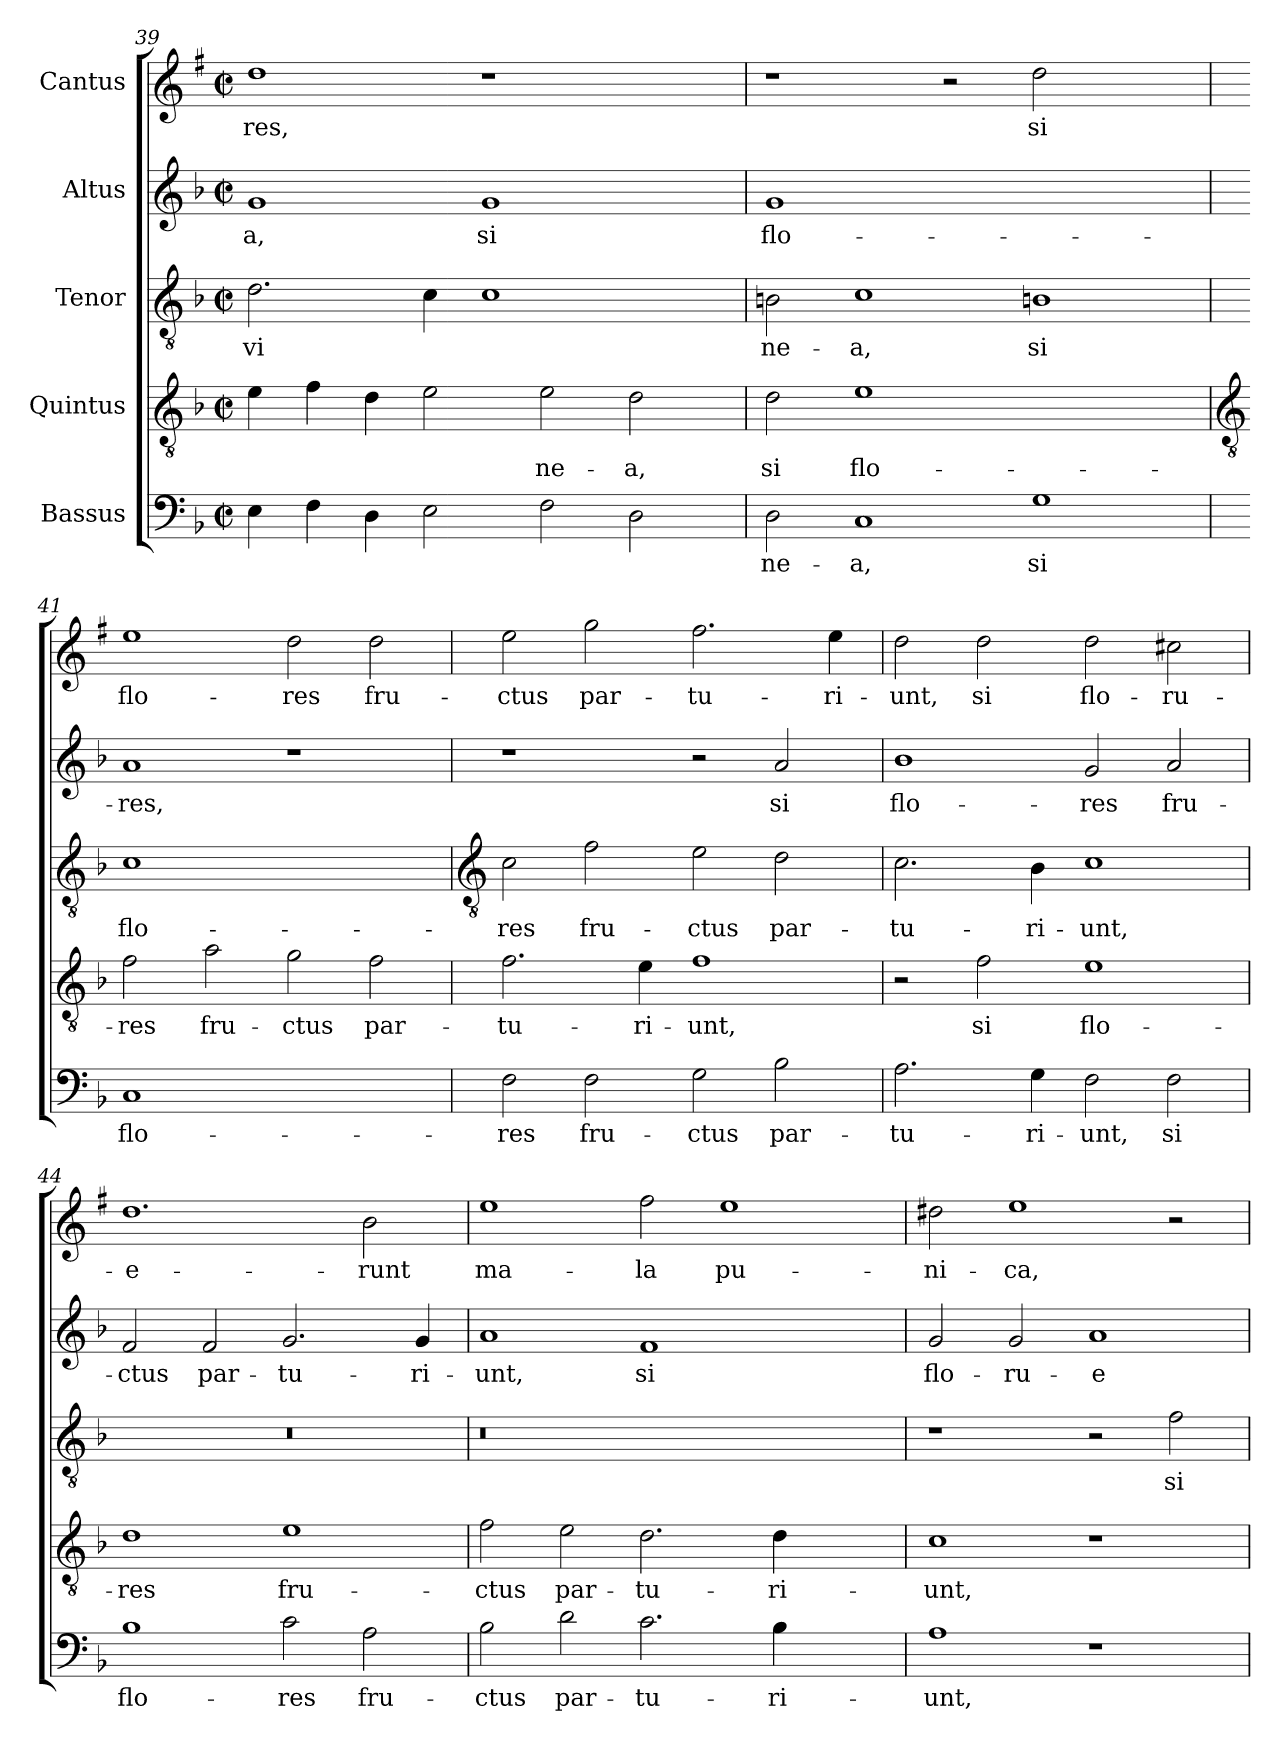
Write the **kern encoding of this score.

**kern	**text	**kern	**text	**kern	**text	**kern	**text	**kern	**text
*part5	*part5	*part4	*part4	*part3	*part3	*part2	*part2	*part1	*part1
*staff5	*staff5	*staff4	*staff4	*staff3	*staff3	*staff2	*staff2	*staff1	*staff1
*I"Bassus	*	*I"Quintus	*	*I"Tenor	*	*I"Altus	*	*I"Cantus	*
!!LO:LB:g=z
*clefF4	*	*clefGv2	*	*clefGv2	*	*clefG2	*	*clefG2	*
*	*	*	*	*	*	*	*	*ITrd1c2	*
*k[b-]	*	*k[b-]	*	*k[b-]	*	*k[b-]	*	*k[b-]	*
*F:	*	*F:	*	*F:	*	*F:	*	*F:	*
*M4/2	*	*M4/2	*	*M4/2	*	*M4/2	*	*M4/2	*
*met(c|)	*	*met(c|)	*	*met(c|)	*	*met(c|)	*	*met(c|)	*
=39	=39	=39	=39	=39	=39	=39	=39	=39	=39
!	!	!	!	!	!LO:LY:b	!	!LO:LY:b	!	!LO:LY:b
4E	.	4e	.	2.d	vi	1g	-a,	1cc	-res,
4F	.	4f	.	.	.	.	.	.	.
4D	.	4d	.	.	.	.	.	.	.
2E	.	2e	.	4c	.	.	.	.	.
!	!	!	!	!	!	!	!LO:LY:b	!	!
.	.	.	.	1c	.	1g	si	1r	.
!	!	!	!LO:LY:b	!	!	!	!	!	!
2F	.	2e	ne-	.	.	.	.	.	.
!	!	!	!LO:LY:b	!	!	!	!	!	!
2D	.	2d	-a,	.	.	.	.	.	.
.	.	.	.	4ryy	.	4ryy	.	4ryy	.
=40	=40	=40	=40	=40	=40	=40	=40	=40	=40
!	!LO:LY:b	!	!LO:LY:b	!	!LO:LY:b	!	!LO:LY:b	!	!
2D	ne-	2d	si	2Bn	ne-	1g	flo-	1r	.
!	!LO:LY:b	!	!LO:LY:b	!	!LO:LY:b	!	!	!	!
1C	-a,	1e	flo-	1c	-a,	.	.	.	.
.	.	.	.	.	.	1.ryy	.	2r	.
!	!LO:LY:b	!	!	!	!LO:LY:b	!	!	!	!LO:LY:b
1G	si	1ryy	.	1Bn	si	.	.	2cc	si
.	.	.	.	.	.	.	.	2ryy	.
!!LO:LB:g=z
=41	=41	=41	=41	=41	=41	=41	=41	=41	=41
*	*	*clefGv2	*	*	*	*	*	*	*
!	!LO:LY:b	!	!LO:LY:b	!	!LO:LY:b	!	!LO:LY:b	!	!LO:LY:b
1C	flo-	2f	-res	1c	flo-	1a	-res,	1dd	flo-
!	!	!	!LO:LY:b	!	!	!	!	!	!
.	.	2a	fru-	.	.	.	.	.	.
!	!	!	!LO:LY:b	!	!	!	!	!	!LO:LY:b
1ryy	.	2g	-ctus	1ryy	.	1r	.	2cc	-res
!	!	!	!LO:LY:b	!	!	!	!	!	!LO:LY:b
.	.	2f	par-	.	.	.	.	2cc	fru-
!!LO:LB:g=z
=42	=42	=42	=42	=42	=42	=42	=42	=42	=42
*	*	*	*	*clefGv2	*	*	*	*	*
!	!LO:LY:b	!	!LO:LY:b	!	!LO:LY:b	!	!	!	!LO:LY:b
2F	-res	2.f	-tu-	2c	-res	1r	.	2dd	-ctus
!	!LO:LY:b	!	!	!	!LO:LY:b	!	!	!	!LO:LY:b
2F	fru-	.	.	2f	fru-	.	.	2ff	par-
!	!	!	!LO:LY:b	!	!	!	!	!	!
.	.	4e	-ri-	.	.	.	.	.	.
!	!LO:LY:b	!	!LO:LY:b	!	!LO:LY:b	!	!	!	!LO:LY:b
2G	-ctus	1f	-unt,	2e	-ctus	2r	.	2.ee	-tu-
!	!LO:LY:b	!	!	!	!LO:LY:b	!	!LO:LY:b	!	!
2B-	par-	.	.	2d	par-	2a	si	.	.
!	!	!	!	!	!	!	!	!	!LO:LY:b
.	.	.	.	.	.	.	.	4dd	-ri-
=43	=43	=43	=43	=43	=43	=43	=43	=43	=43
!	!LO:LY:b	!	!	!	!LO:LY:b	!	!LO:LY:b	!	!LO:LY:b
2.A	-tu-	2r	.	2.c	-tu-	1b-	flo-	2cc	-unt,
!	!	!	!LO:LY:b	!	!	!	!	!	!LO:LY:b
.	.	2f	si	.	.	.	.	2cc	si
!	!LO:LY:b	!	!	!	!LO:LY:b	!	!	!	!
4G	-ri-	.	.	4B-	-ri-	.	.	.	.
!	!LO:LY:b	!	!LO:LY:b	!	!LO:LY:b	!	!LO:LY:b	!	!LO:LY:b
2F	-unt,	1e	flo-	1c	-unt,	2g	-res	2cc	flo-
!	!LO:LY:b	!	!	!	!	!	!LO:LY:b	!	!LO:LY:b
2F	si	.	.	.	.	2a	fru-	2bn	-ru-
=44	=44	=44	=44	=44	=44	=44	=44	=44	=44
!	!LO:LY:b	!	!LO:LY:b	!	!	!	!LO:LY:b	!	!LO:LY:b
1B-	flo-	1d	-res	0r	.	2f	-ctus	1.cc	-e-
!	!	!	!	!	!	!	!LO:LY:b	!	!
.	.	.	.	.	.	2f	par-	.	.
!	!LO:LY:b	!	!LO:LY:b	!	!	!	!LO:LY:b	!	!
2c	-res	1e	fru-	.	.	2.g	-tu-	.	.
!	!LO:LY:b	!	!	!	!	!	!	!	!LO:LY:b
2A	fru-	.	.	.	.	.	.	2a	-runt
!	!	!	!	!	!	!	!LO:LY:b	!	!
.	.	.	.	.	.	4g	-ri-	.	.
!!LO:LB:g=z
=45	=45	=45	=45	=45	=45	=45	=45	=45	=45
!	!LO:LY:b	!	!LO:LY:b	!	!	!	!LO:LY:b	!	!LO:LY:b
2B-	-ctus	2f	-ctus	0r	.	1a	-unt,	1dd	ma-
!	!LO:LY:b	!	!LO:LY:b	!	!	!	!	!	!
2d	par-	2e	par-	.	.	.	.	.	.
!	!LO:LY:b	!	!LO:LY:b	!	!	!	!LO:LY:b	!	!LO:LY:b
2.c	-tu-	2.d	-tu-	.	.	1f	si	2ee	-la
!	!	!	!	!	!	!	!	!	!LO:LY:b
.	.	.	.	.	.	.	.	1dd	pu-
!	!LO:LY:b	!	!LO:LY:b	!	!	!	!	!	!
4B-	-ri-	4d	-ri-	.	.	.	.	.	.
2ryy	.	2ryy	.	2ryy	.	2ryy	.	.	.
=46	=46	=46	=46	=46	=46	=46	=46	=46	=46
!	!LO:LY:b	!	!LO:LY:b	!	!	!	!LO:LY:b	!	!LO:LY:b
1A	-unt,	1c	-unt,	1r	.	2g	flo-	2cc#X	-ni-
!	!	!	!	!	!	!	!LO:LY:b	!	!LO:LY:b
.	.	.	.	.	.	2g	-ru-	1dd	-ca,
!	!	!	!	!	!	!	!LO:LY:b	!	!
1r	.	1r	.	2r	.	1a	-e-	.	.
!	!	!	!	!	!LO:LY:b	!	!	!	!
.	.	.	.	2f	si	.	.	2r	.
=	=	=	=	=	=	=	=	=	=
*-	*-	*-	*-	*-	*-	*-	*-	*-	*-
